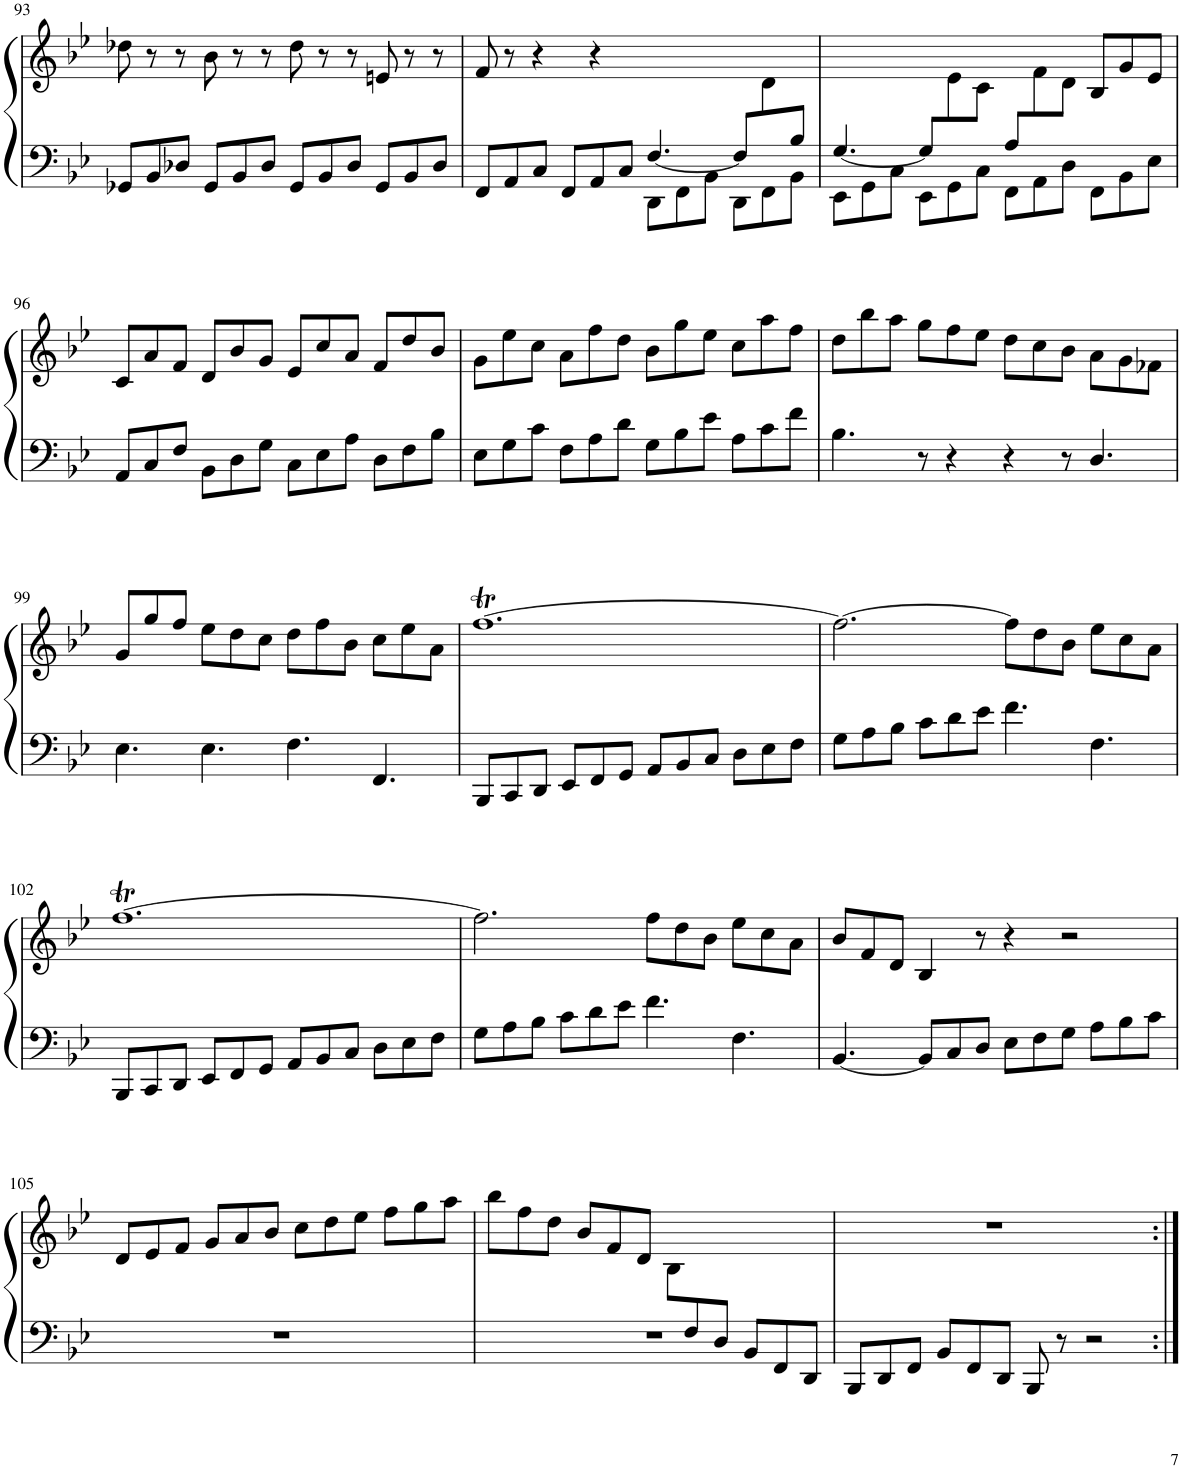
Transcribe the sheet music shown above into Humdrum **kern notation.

**kern	**kern
*part1	*part1
*staff2	*staff1
*I"Piano	*
*I'Pno.	*
!!LO:PB:g=z
*clefF4	*clefG2
*k[b-e-]	*k[b-e-]
*M12/8	*M12/8
=93	=93
8GG-X/L	8dd-X\
8BB-/	8r
8D-X/J	8r
8GG-/L	8b-\
8BB-/	8r
8D-/J	8r
8GG-/L	8dd-\
8BB-/	8r
8D-/J	8r
8GG-/L	8en/
8BB-/	8r
8D-/J	8r
=94	=94
*^	*
2.ryy	8FF/L	8f/
.	8AA/	8r
.	8C/J	4r
.	8FF/L	.
.	8AA/	4r
.	8C/J	.
[4.F/	8DD\L	2ryy
.	8FF\	.
.	8BB-\J	.
8F/L]	8DD\L	.
8ryy	8FF\	8d\
8B-/J	8BB-\J	8ryy
=95	=95	=95
[4.G/	8EE-\L	2ryy
.	8GG\	.
.	8C\J	.
8G/L]	8EE-\L	.
4ryy	8GG\	8e-\
.	8C\J	8c\J
8A/L	8FF\L	8ryy
2ryy	8AA\	8f\
.	8D\J	8d\J
.	8FF\L	8B-/L
.	8BB-\	8g/
8ryy	8E-\J	8e-/J
*v	*v	*
!!LO:LB:g=z
=96	=96
8AA/L	8c/L
8C/	8a/
8F/J	8f/J
8BB-\L	8d/L
8D\	8b-/
8G\J	8g/J
8C\L	8e-/L
8E-\	8cc/
8A\J	8a/J
8D\L	8f/L
8F\	8dd/
8B-\J	8b-/J
=97	=97
8E-\L	8g\L
8G\	8ee-\
8c\J	8cc\J
8F\L	8a\L
8A\	8ff\
8d\J	8dd\J
8G\L	8b-\L
8B-\	8gg\
8e-\J	8ee-\J
8A\L	8cc\L
8c\	8aa\
8f\J	8ff\J
=98	=98
4.B-\	8dd\L
.	8bb-\
.	8aa\J
8r	8gg\L
4r	8ff\
.	8ee-\J
4r	8dd\L
.	8cc\
8r	8b-\J
4.D/	8a\L
.	8g\
.	8f-X\J
!!LO:LB:g=z
=99	=99
4.E-\	8g/L
.	8gg/
.	8ff/J
4.E-\	8ee-\L
.	8dd\
.	8cc\J
4.F\	8dd\L
.	8ff\
.	8b-\J
4.FF/	8cc\L
.	8ee-\
.	8a\J
=100	=100
8BBB-/L	[1.ffT
8CC/	.
8DD/J	.
8EE-/L	.
8FF/	.
8GG/J	.
8AA/L	.
8BB-/	.
8C/J	.
8D\L	.
8E-\	.
8F\J	.
=101	=101
8G\L	2.ff\_
8A\	.
8B-\J	.
8c\L	.
8d\	.
8e-\J	.
4.f\	8ff\L]
.	8dd\
.	8b-\J
4.F\	8ee-\L
.	8cc\
.	8a\J
!!LO:LB:g=z
=102	=102
8BBB-/L	[1.ffT
8CC/	.
8DD/J	.
8EE-/L	.
8FF/	.
8GG/J	.
8AA/L	.
8BB-/	.
8C/J	.
8D\L	.
8E-\	.
8F\J	.
=103	=103
8G\L	2.ff\]
8A\	.
8B-\J	.
8c\L	.
8d\	.
8e-\J	.
4.f\	8ff\L
.	8dd\
.	8b-\J
4.F\	8ee-\L
.	8cc\
.	8a\J
=104	=104
[4.BB-/	8b-/L
.	8f/
.	8d/J
8BB-/L]	4B-/
8C/	.
8D/J	8r
8E-\L	4r
8F\	.
8G\J	2r
8A\L	.
8B-\	.
8c\J	.
!!LO:LB:g=z
=105	=105
1.r	8d/L
.	8e-/
.	8f/J
.	8g/L
.	8a/
.	8b-/J
.	8cc\L
.	8dd\
.	8ee-\J
.	8ff\L
.	8gg\
.	8aa\J
=106	=106
*^	*
2..ryy	1.r	8bb-\L
.	.	8ff\
.	.	8dd\J
.	.	8b-/L
.	.	8f/
.	.	8d/J
.	.	8B-\L
8F/	.	2ryy
8D/J	.	.
8BB-/L	.	.
8FF/	.	.
8DD/J	.	8ryy
*v	*v	*
=107	=107
8BBB-/L	1.r
8DD/	.
8FF/J	.
8BB-/L	.
8FF/	.
8DD/J	.
8BBB-/	.
8r	.
2r	.
=:|!	=:|!
*-	*-
